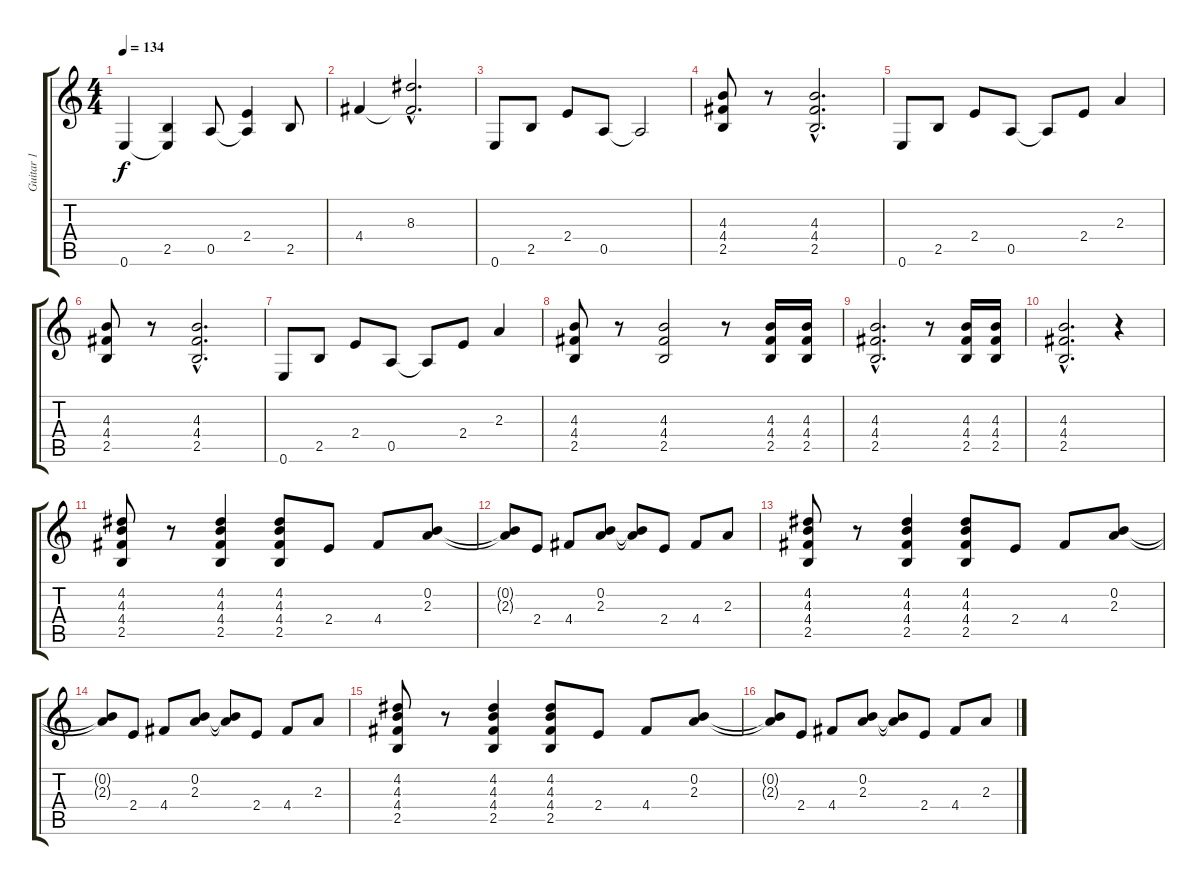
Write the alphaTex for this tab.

\track ("Guitar 1" "Guitar 1") {instrument overdrivenguitar}
\staff {score tabs}
\tuning (E4 B3 G3 D3 A2 E2) {hide}
\ts (4 4)
\tempo 134
\clef g2
\ks c
0.6{t}.4{dy f} (2.5 0.6{t}).4 0.5.8 (2.4 0.5{t}).4 2.5.8 |
4.4.4 (8.3{hac t} 4.4{hac t}).2{d} |
0.6.8 2.5.8 2.4.8 0.5.8 0.5{t}.2 |
(4.3 4.4 2.5).8 r.8 (4.3{hac} 4.4{hac} 2.5{hac}).2{d} |
0.6.8 2.5.8 2.4.8 0.5.8 0.5{t}.8 2.4.8 2.3.4 |
(4.3 4.4 2.5).8 r.8 (4.3{hac} 4.4{hac} 2.5{hac}).2{d} |
0.6.8 2.5.8 2.4.8 0.5.8 0.5{t}.8 2.4.8 2.3.4 |
(4.3 4.4 2.5).8 r.8 (4.3 4.4 2.5).2 r.8 (4.3 4.4 2.5).16 (4.3 4.4 2.5).16 |
(4.3{hac} 4.4{hac} 2.5{hac}).2{d} r.8 (4.3 4.4 2.5).16 (4.3 4.4 2.5).16 |
(4.3{hac} 4.4{hac} 2.5{hac}).2{d} r.4 |
(4.2 4.3 4.4 2.5).8 r.8 (4.2 4.3 4.4 2.5).4 (4.2 4.3 4.4 2.5).8 2.4.8 4.4.8 (0.2 2.3).8 |
(0.2{t} 2.3{t}).8 2.4.8 4.4.8 (0.2 2.3).8 (0.2{t} 2.3{t}).8 2.4.8 4.4.8 2.3.8 |
(4.2 4.3 4.4 2.5).8 r.8 (4.2 4.3 4.4 2.5).4 (4.2 4.3 4.4 2.5).8 2.4.8 4.4.8 (0.2 2.3).8 |
(0.2{t} 2.3{t}).8 2.4.8 4.4.8 (0.2 2.3).8 (0.2{t} 2.3{t}).8 2.4.8 4.4.8 2.3.8 |
(4.2 4.3 4.4 2.5).8 r.8 (4.2 4.3 4.4 2.5).4 (4.2 4.3 4.4 2.5).8 2.4.8 4.4.8 (0.2 2.3).8 |
(0.2{t} 2.3{t}).8 2.4.8 4.4.8 (0.2 2.3).8 (0.2{t} 2.3{t}).8 2.4.8 4.4.8 2.3.8
